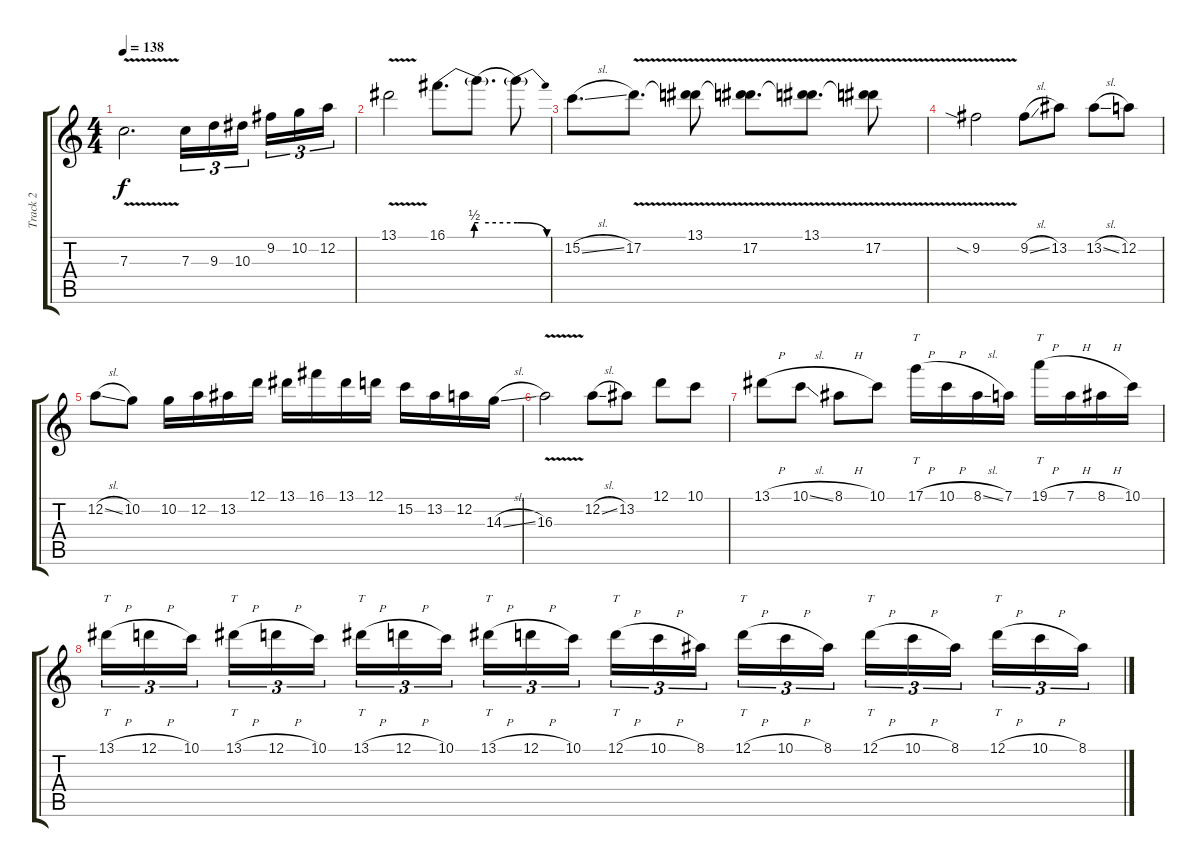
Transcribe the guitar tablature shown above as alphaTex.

\track ("Track 2" "Track 2") {instrument distortionguitar}
\staff {score tabs}
\tuning (D4 A3 F3 C3 G2 D2) {hide}
\ts (4 4)
\tempo 138
\clef g2
\ks c
7.3{v}.2{d dy f} 7.3.16{tu (3 2)} 9.3.16{tu (3 2)} 10.3.16{tu (3 2) beam splitsecondary} 9.2.16{tu (3 2)} 10.2.16{tu (3 2)} 12.2.16{tu (3 2)} |
13.1{v}.2 16.1{be (custom 0 0 49 0 52 2 60 2)}.8{d} 16.1{be (hold 0 2 60 2) t}.8{d} 16.1{be (release 0 2 60 0) t}.8 |
15.2{sl}.8{d} 17.2{v}.8{d} (13.1 17.2{t}).8 (13.1{t} 17.2{v}).8{d} (13.1{v} 17.2{t}).8{d} (13.1{t} 17.2{v}).8 |
9.2{v sia}.2 9.2{sl}.8 13.2.8 13.2{sl}.8 12.2.8 |
12.2{sl}.8 10.2.8 10.2.16 12.2.16 13.2.16 12.1.16 13.1.16 16.1.16 13.1.16 12.1.16 15.2.16 13.2.16 12.2.16 14.3{sl}.16 |
16.3{v}.2 12.2{sl}.8 13.2.8 12.1.8 10.1.8 |
13.1{h}.8 10.1{sl}.8 8.1{h}.8 10.1.8 17.1{h}.16{tt} 10.1{h}.16 8.1{sl}.16 7.1.16 19.1{h}.16{tt} 7.1{h}.16 8.1{h}.16 10.1.16 |
13.1{h}.16{tt tu (3 2)} 12.1{h}.16{tu (3 2)} 10.1.16{tu (3 2) beam splitsecondary} 13.1{h}.16{tt tu (3 2)} 12.1{h}.16{tu (3 2)} 10.1.16{tu (3 2)} 13.1{h}.16{tt tu (3 2)} 12.1{h}.16{tu (3 2)} 10.1.16{tu (3 2) beam splitsecondary} 13.1{h}.16{tt tu (3 2)} 12.1{h}.16{tu (3 2)} 10.1.16{tu (3 2)} 12.1{h}.16{tt tu (3 2)} 10.1{h}.16{tu (3 2)} 8.1.16{tu (3 2) beam splitsecondary} 12.1{h}.16{tt tu (3 2)} 10.1{h}.16{tu (3 2)} 8.1.16{tu (3 2)} 12.1{h}.16{tt tu (3 2)} 10.1{h}.16{tu (3 2)} 8.1.16{tu (3 2) beam splitsecondary} 12.1{h}.16{tt tu (3 2)} 10.1{h}.16{tu (3 2)} 8.1.16{tu (3 2)}
